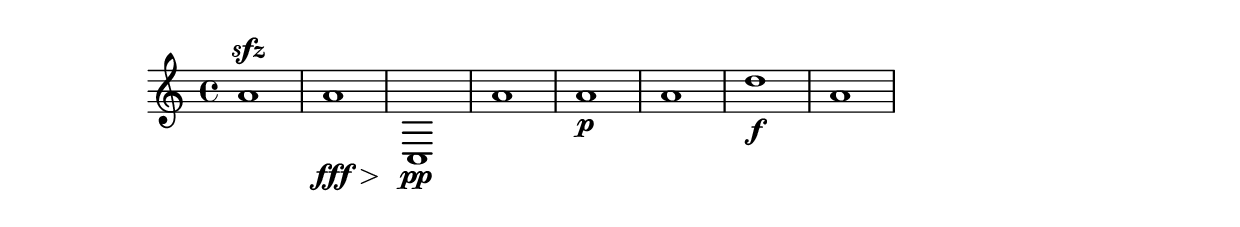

\version "2.1.22"
\header{
texidoc=" Dynamics appear below or above the staff.  If multiple
dynamics are linked with (de)crescendi, they should be on the same
line. Isolated dynamics may be forced up or down.
 "
}



\score{
\notes\relative c''{
a1^\sfz
a1\fff\> c,,\!\pp a'' a\p

% We need this to test if we get two Dynamic line spanners
a

% because do_removal_processing ()
% doesn't seem to post_process elements
d\f

a

}
\paper{
}
\midi{
\tempo 1 = 60
}
}

